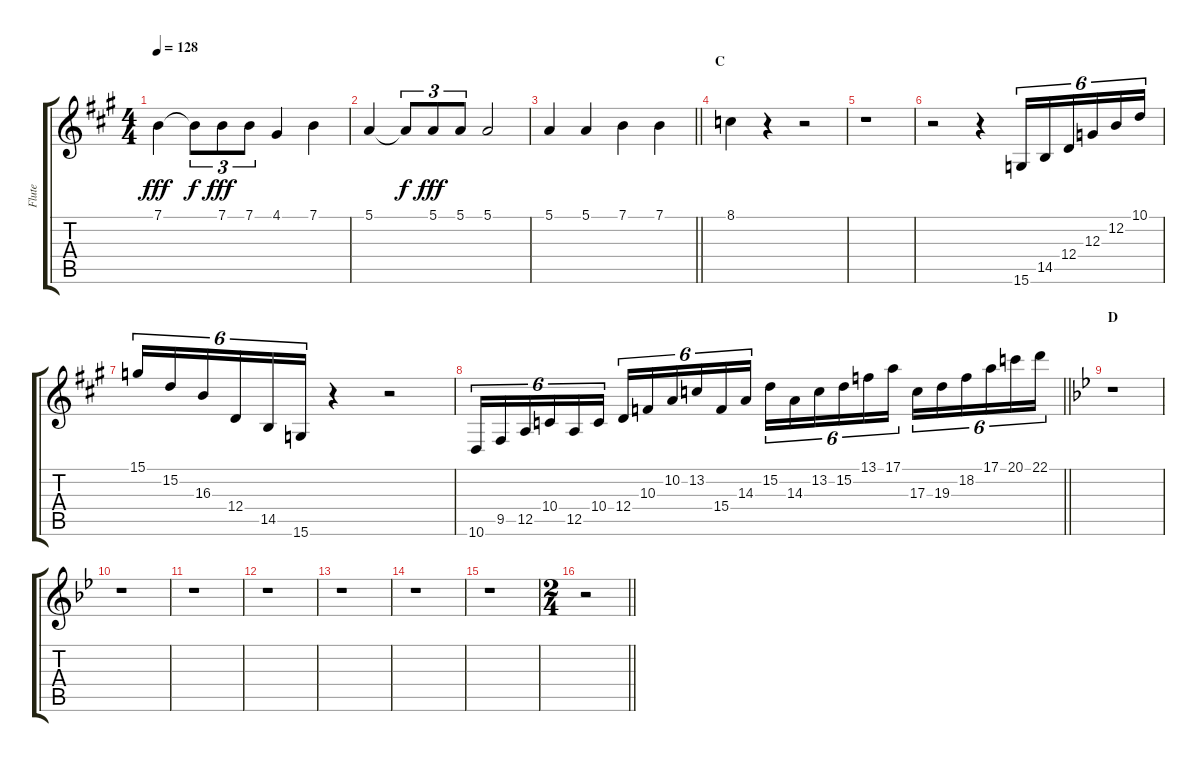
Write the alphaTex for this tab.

\track ("Flute" "Flute") {instrument flute}
\staff {score tabs}
\tuning (E4 B3 G3 D3 A2 E2) {hide}
\ts (4 4)
\tempo 128
\clef g2
\ks a
7.1.4{dy fff} 7.1{t}.8{tu (3 2) dy f} 7.1.8{tu (3 2) dy fff} 7.1.8{tu (3 2)} 4.1.4 7.1.4 |
5.1.4 5.1{t}.8{tu (3 2) dy f} 5.1.8{tu (3 2) dy fff} 5.1.8{tu (3 2)} 5.1.2 |
\barLineRight lightlight
5.1.4 5.1.4 7.1.4 7.1.4 |
\section ("" "C")
8.1.4 r.4 r.2 |
r.1 |
r.2 r.4 15.6.16{tu (6 4) volume 7} 14.5.16{tu (6 4)} 12.4.16{tu (6 4)} 12.3.16{tu (6 4)} 12.2.16{tu (6 4)} 10.1.16{tu (6 4)} |
15.1.16{tu (6 4)} 15.2.16{tu (6 4)} 16.3.16{tu (6 4)} 12.4.16{tu (6 4)} 14.5.16{tu (6 4)} 15.6.16{tu (6 4)} r.4 r.2 |
\barLineRight lightlight
10.6.16{tu (6 4)} 9.5.16{tu (6 4)} 12.5.16{tu (6 4)} 10.4.16{tu (6 4)} 12.5.16{tu (6 4)} 10.4.16{tu (6 4)} 12.4.16{tu (6 4)} 10.3.16{tu (6 4)} 10.2.16{tu (6 4)} 13.2.16{tu (6 4)} 15.4.16{tu (6 4)} 14.3.16{tu (6 4)} 15.2.16{tu (6 4)} 14.3.16{tu (6 4)} 13.2.16{tu (6 4)} 15.2.16{tu (6 4)} 13.1.16{tu (6 4)} 17.1.16{tu (6 4)} 17.3.16{tu (6 4)} 19.3.16{tu (6 4)} 18.2.16{tu (6 4)} 17.1.16{tu (6 4)} 20.1.16{tu (6 4)} 22.1.16{tu (6 4)} |
\section ("" "D")
\ks bb
r.1 |
r.1 |
r.1 |
r.1 |
r.1 |
r.1 |
r.1 |
\ts (2 4)
\barLineRight lightlight
r.2
